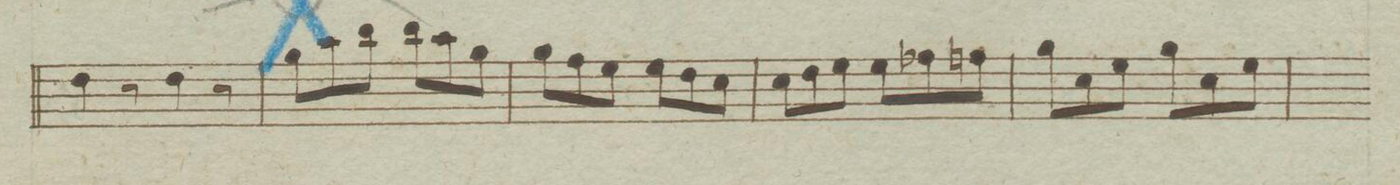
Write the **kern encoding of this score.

**kern
*I"Violon e Violoncello
*clefF4
*k[b-e-]
*met(c)
*M6/8
4F\
8r
4F\
8r
=67
8B-\L
8c\
8d\J
8d\L
8c\
8B-\J
=68
8B-\L
8A\
8G\J
8G\L
8F\
8E-\J
=69
8E-\L
8F\
8G\J
8G\L
8A-X\
8An\J
=70
8B-\L
8E-\
8G\J
8B-\L
8E-\
8G\J
=71
*-
